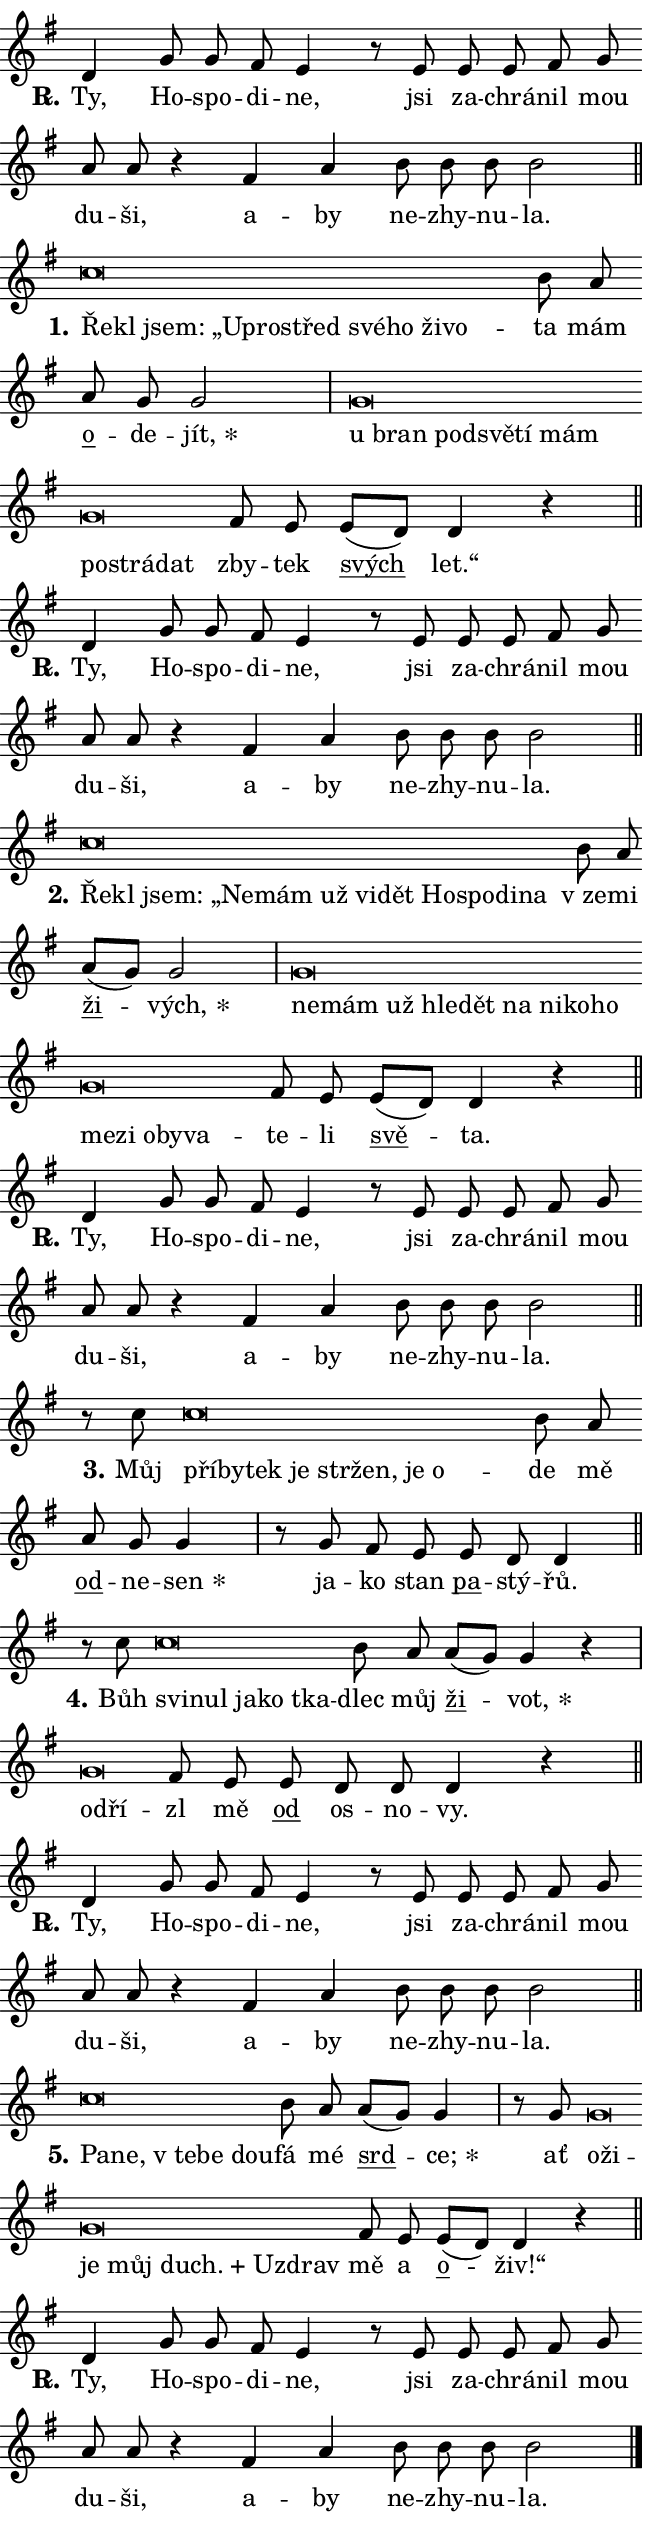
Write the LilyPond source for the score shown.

\version "2.24.0"
\header { tagline = "" }
\paper {
  indent = 0\cm
  top-margin = 0\cm
  right-margin = 0.13\cm % to fit lyric hyphens
  bottom-margin = 0\cm
  left-margin = 0\cm
  paper-width = 11\cm
  page-breaking = #ly:one-page-breaking
  system-system-spacing.basic-distance = #11
  score-system-spacing.basic-distance = #11
  ragged-last = ##f
}


%% Author: Thomas Morley
%% https://lists.gnu.org/archive/html/lilypond-user/2020-05/msg00002.html
#(define (line-position grob)
"Returns position of @var[grob} in current system:
   @code{'start}, if at first time-step
   @code{'end}, if at last time-step
   @code{'middle} otherwise
"
  (let* ((col (ly:item-get-column grob))
         (ln (ly:grob-object col 'left-neighbor))
         (rn (ly:grob-object col 'right-neighbor))
         (col-to-check-left (if (ly:grob? ln) ln col))
         (col-to-check-right (if (ly:grob? rn) rn col))
         (break-dir-left
           (and
             (ly:grob-property col-to-check-left 'non-musical #f)
             (ly:item-break-dir col-to-check-left)))
         (break-dir-right
           (and
             (ly:grob-property col-to-check-right 'non-musical #f)
             (ly:item-break-dir col-to-check-right))))
        (cond ((eqv? 1 break-dir-left) 'start)
              ((eqv? -1 break-dir-right) 'end)
              (else 'middle))))

#(define (tranparent-at-line-position vctor)
  (lambda (grob)
  "Relying on @code{line-position} select the relevant enry from @var{vctor}.
Used to determine transparency,"
    (case (line-position grob)
      ((end) (not (vector-ref vctor 0)))
      ((middle) (not (vector-ref vctor 1)))
      ((start) (not (vector-ref vctor 2))))))

noteHeadBreakVisibility =
#(define-music-function (break-visibility)(vector?)
"Makes @code{NoteHead}s transparent relying on @var{break-visibility}"
#{
  \override NoteHead.transparent =
    #(tranparent-at-line-position break-visibility)
#})

#(define delete-ledgers-for-transparent-note-heads
  (lambda (grob)
    "Reads whether a @code{NoteHead} is transparent.
If so this @code{NoteHead} is removed from @code{'note-heads} from
@var{grob}, which is supposed to be @code{LedgerLineSpanner}.
As a result ledgers are not printed for this @code{NoteHead}"
    (let* ((nhds-array (ly:grob-object grob 'note-heads))
           (nhds-list
             (if (ly:grob-array? nhds-array)
                 (ly:grob-array->list nhds-array)
                 '()))
           ;; Relies on the transparent-property being done before
           ;; Staff.LedgerLineSpanner.after-line-breaking is executed.
           ;; This is fragile ...
           (to-keep
             (remove
               (lambda (nhd)
                 (ly:grob-property nhd 'transparent #f))
               nhds-list)))
      ;; TODO find a better method to iterate over grob-arrays, similiar
      ;; to filter/remove etc for lists
      ;; For now rebuilt from scratch
      (set! (ly:grob-object grob 'note-heads)  '())
      (for-each
        (lambda (nhd)
          (ly:pointer-group-interface::add-grob grob 'note-heads nhd))
        to-keep))))

squashNotes = {
  \override NoteHead.X-extent = #'(-0.2 . 0.2)
  \override NoteHead.Y-extent = #'(-0.75 . 0)
  \override NoteHead.stencil =
    #(lambda (grob)
       (let ((pos (ly:grob-property grob 'staff-position)))
         (begin
           (if (< pos -7) (display "ERROR: Lower brevis then expected\n") (display ""))
           (if (<= pos -6) ly:text-interface::print ly:note-head::print))))
}
unSquashNotes = {
  \revert NoteHead.X-extent
  \revert NoteHead.Y-extent
  \revert NoteHead.stencil
}

hideNotes = \noteHeadBreakVisibility #begin-of-line-visible
unHideNotes = \noteHeadBreakVisibility #all-visible

% work-around for resetting accidentals
% https://lilypond.org/doc/v2.23/Documentation/notation/displaying-rhythms#unmetered-music
cadenzaMeasure = {
  \cadenzaOff
  \partial 1024 s1024
  \cadenzaOn
}

#(define-markup-command (accent layout props text) (markup?)
  "Underline accented syllable"
  (interpret-markup layout props
    #{\markup \override #'(offset . 4.3) \underline { #text }#}))

responsum = \markup \concat {
  "R" \hspace #-1.05 \path #0.1 #'((moveto 0 0.07) (lineto 0.9 0.8)) \hspace #0.05 "."
}

spaceSize = #0.6828661417322834 % exact space size for TeX Gyre Schola

\layout {
  \context {
    \Staff
    \remove "Time_signature_engraver"
    \override LedgerLineSpanner.after-line-breaking = #delete-ledgers-for-transparent-note-heads
  }
  \context {
    \Lyrics {
      \override LyricSpace.minimum-distance = \spaceSize
      \override LyricText.font-name = #"TeX Gyre Schola"
      \override LyricText.font-size = 1
      \override StanzaNumber.font-name = #"TeX Gyre Schola Bold"
      \override StanzaNumber.font-size = 1
    }
  }
  \context {
    \Score 
    \override NoteHead.text =
      #(lambda (grob) 
        (let ((pos (ly:grob-property grob 'staff-position)))
          #{\markup {
            \combine
              \halign #-0.55 \raise #(if (= pos -6) 0 0.5) \override #'(thickness . 2) \draw-line #'(3.2 . 0)
              \musicglyph "noteheads.sM1"
          }#}))
  }
}

% magnetic-lyrics.ily
%
%   written by
%     Jean Abou Samra <jean@abou-samra.fr>
%     Werner Lemberg <wl@gnu.org>
%
%   adapted by
%     Jiri Hon <jiri.hon@gmail.com>
%
% Version 2022-Apr-15

% https://www.mail-archive.com/lilypond-user@gnu.org/msg149350.html

#(define (Left_hyphen_pointer_engraver context)
   "Collect syllable-hyphen-syllable occurrences in lyrics and store
them in properties.  This engraver only looks to the left.  For
example, if the lyrics input is @code{foo -- bar}, it does the
following.

@itemize @bullet
@item
Set the @code{text} property of the @code{LyricHyphen} grob between
@q{foo} and @q{bar} to @code{foo}.

@item
Set the @code{left-hyphen} property of the @code{LyricText} grob with
text @q{foo} to the @code{LyricHyphen} grob between @q{foo} and
@q{bar}.
@end itemize

Use this auxiliary engraver in combination with the
@code{lyric-@/text::@/apply-@/magnetic-@/offset!} hook."
   (let ((hyphen #f)
         (text #f))
     (make-engraver
      (acknowledgers
       ((lyric-syllable-interface engraver grob source-engraver)
        (set! text grob)))
      (end-acknowledgers
       ((lyric-hyphen-interface engraver grob source-engraver)
        ;(when (not (grob::has-interface grob 'lyric-space-interface))
          (set! hyphen grob)));)
      ((stop-translation-timestep engraver)
       (when (and text hyphen)
         (ly:grob-set-object! text 'left-hyphen hyphen))
       (set! text #f)
       (set! hyphen #f)))))

#(define (lyric-text::apply-magnetic-offset! grob)
   "If the space between two syllables is less than the value in
property @code{LyricText@/.details@/.squash-threshold}, move the right
syllable to the left so that it gets concatenated with the left
syllable.

Use this function as a hook for
@code{LyricText@/.after-@/line-@/breaking} if the
@code{Left_@/hyphen_@/pointer_@/engraver} is active."
   (let ((hyphen (ly:grob-object grob 'left-hyphen #f)))
     (when hyphen
       (let ((left-text (ly:spanner-bound hyphen LEFT)))
         (when (grob::has-interface left-text 'lyric-syllable-interface)
           (let* ((common (ly:grob-common-refpoint grob left-text X))
                  (this-x-ext (ly:grob-extent grob common X))
                  (left-x-ext
                   (begin
                     ;; Trigger magnetism for left-text.
                     (ly:grob-property left-text 'after-line-breaking)
                     (ly:grob-extent left-text common X)))
                  ;; `delta` is the gap width between two syllables.
                  (delta (- (interval-start this-x-ext)
                            (interval-end left-x-ext)))
                  (details (ly:grob-property grob 'details))
                  (threshold (assoc-get 'squash-threshold details 0.2)))
             (when (< delta threshold)
               (let* (;; We have to manipulate the input text so that
                      ;; ligatures crossing syllable boundaries are not
                      ;; disabled.  For languages based on the Latin
                      ;; script this is essentially a beautification.
                      ;; However, for non-Western scripts it can be a
                      ;; necessity.
                      (lt (ly:grob-property left-text 'text))
                      (rt (ly:grob-property grob 'text))
                      (is-space (grob::has-interface hyphen 'lyric-space-interface))
                      (space (if is-space " " ""))
                      (extra-delta (if is-space spaceSize 0))
                      ;; Append new syllable.
                      (ltrt-space (if (and (string? lt) (string? rt))
                                (string-append lt space rt)
                                (make-concat-markup (list lt space rt))))
                      ;; Right-align `ltrt` to the right side.
                      (ltrt-space-markup (grob-interpret-markup
                               grob
                               (make-translate-markup
                                (cons (interval-length this-x-ext) 0)
                                (make-right-align-markup ltrt-space)))))
                 (begin
                   ;; Don't print `left-text`.
                   (ly:grob-set-property! left-text 'stencil #f)
                   ;; Set text and stencil (which holds all collected
                   ;; syllables so far) and shift it to the left.
                   (ly:grob-set-property! grob 'text ltrt-space)
                   (ly:grob-set-property! grob 'stencil ltrt-space-markup)
                   (ly:grob-translate-axis! grob (- (- delta extra-delta)) X))))))))))


#(define (lyric-hyphen::displace-bounds-first grob)
   ;; Make very sure this callback isn't triggered too early.
   (let ((left (ly:spanner-bound grob LEFT))
         (right (ly:spanner-bound grob RIGHT)))
     (ly:grob-property left 'after-line-breaking)
     (ly:grob-property right 'after-line-breaking)
     (ly:lyric-hyphen::print grob)))

squashThreshold = #0.4

\layout {
  \context {
    \Lyrics
    \consists #Left_hyphen_pointer_engraver
    \override LyricText.after-line-breaking =
      #lyric-text::apply-magnetic-offset!
    \override LyricHyphen.stencil = #lyric-hyphen::displace-bounds-first
    \override LyricText.details.squash-threshold = \squashThreshold
    \override LyricHyphen.minimum-distance = 0
    \override LyricHyphen.minimum-length = \squashThreshold
  }
}

squashText = \override LyricText.details.squash-threshold = 9999
unSquashText = \override LyricText.details.squash-threshold = \squashThreshold

leftText = \override LyricText.self-alignment-X = #LEFT
unLeftText = \revert LyricText.self-alignment-X

starOffset = #(lambda (grob) 
                (let ((x_offset (ly:self-alignment-interface::aligned-on-x-parent grob)))
                  (if (= x_offset 0) 0 (+ x_offset 1.2))))

star = #(define-music-function (syllable)(string?)
"Append star separator at the end of a syllable"
#{
  \once \override LyricText.X-offset = #starOffset
  \lyricmode { \markup {
    #syllable
    \override #'((font-name . "TeX Gyre Schola Bold")) \hspace #0.2 \lower #0.65 \larger "*"
  } }
#})

starAccent = #(define-music-function (syllable)(string?)
"Append star separator at the end of a syllable and make accent"
#{
  \once \override LyricText.X-offset = #starOffset
  \lyricmode { \markup {
    \accent #syllable
    \override #'((font-name . "TeX Gyre Schola Bold")) \hspace #0.2 \lower #0.65 \larger "*"
  } }
#})

breath = #(define-music-function (syllable)(string?)
"Append breathing indicator at the end of a syllable"
#{
  \lyricmode { \markup { #syllable "+" } }
#})

optionalBreath = #(define-music-function (syllable)(string?)
"Append optional breathing indicator at the end of a syllable"
#{
  \lyricmode { \markup { #syllable "(+)" } }
#})


\score {
    <<
        \new Voice = "melody" { \cadenzaOn \key g \major \relative { d'4 g8 g fis e4 r8 e8 \bar "" e e \bar "" fis g \bar "" a a r4 \bar "" fis a b8 b b b2 \cadenzaMeasure \bar "||" \break } }
        \new Lyrics \lyricsto "melody" { \lyricmode { \set stanza = \responsum
Ty, Ho -- spo -- di -- ne, jsi za -- chrá -- nil mou du -- ši, a -- by ne -- zhy -- nu -- la. } }
    >>
    \layout {}
}

\score {
    <<
        \new Voice = "melody" { \cadenzaOn \key g \major \relative { \squashNotes c''\breve*1/16 \hideNotes \breve*1/16 \bar "" \breve*1/16 \bar "" \breve*1/16 \bar "" \breve*1/16 \bar "" \breve*1/16 \bar "" \breve*1/16 \bar "" \breve*1/16 \bar "" \breve*1/16 \breve*1/16 \bar "" \unHideNotes \unSquashNotes b8 a \bar "" a g g2 \cadenzaMeasure \bar "|" \squashNotes g\breve*1/16 \hideNotes \breve*1/16 \bar "" \breve*1/16 \bar "" \breve*1/16 \bar "" \breve*1/16 \bar "" \breve*1/16 \bar "" \breve*1/16 \bar "" \breve*1/16 \breve*1/16 \bar "" \unHideNotes \unSquashNotes fis8 e \bar "" e[( d)] d4 r \cadenzaMeasure \bar "||" \break } }
        \new Lyrics \lyricsto "melody" { \lyricmode { \set stanza = "1."
\leftText Ře -- \squashText kl jsem: „U -- pro -- střed své -- ho ži -- vo -- \unLeftText \unSquashText ta mám \markup \accent o -- de -- \star jít, \leftText u \squashText bran pod -- svě -- tí mám po -- strá -- dat \unLeftText \unSquashText zby -- tek \markup \accent svých let.“ } }
    >>
    \layout {}
}

\score {
    <<
        \new Voice = "melody" { \cadenzaOn \key g \major \relative { d'4 g8 g fis e4 r8 e8 \bar "" e e \bar "" fis g \bar "" a a r4 \bar "" fis a b8 b b b2 \cadenzaMeasure \bar "||" \break } }
        \new Lyrics \lyricsto "melody" { \lyricmode { \set stanza = \responsum
Ty, Ho -- spo -- di -- ne, jsi za -- chrá -- nil mou du -- ši, a -- by ne -- zhy -- nu -- la. } }
    >>
    \layout {}
}

\score {
    <<
        \new Voice = "melody" { \cadenzaOn \key g \major \relative { \squashNotes c''\breve*1/16 \hideNotes \breve*1/16 \bar "" \breve*1/16 \bar "" \breve*1/16 \bar "" \breve*1/16 \bar "" \breve*1/16 \bar "" \breve*1/16 \bar "" \breve*1/16 \bar "" \breve*1/16 \bar "" \breve*1/16 \bar "" \breve*1/16 \breve*1/16 \bar "" \unHideNotes \unSquashNotes b8 a \bar "" a[( g)] g2 \cadenzaMeasure \bar "|" \squashNotes g\breve*1/16 \hideNotes \breve*1/16 \bar "" \breve*1/16 \bar "" \breve*1/16 \bar "" \breve*1/16 \bar "" \breve*1/16 \bar "" \breve*1/16 \bar "" \breve*1/16 \bar "" \breve*1/16 \bar "" \breve*1/16 \bar "" \breve*1/16 \bar "" \breve*1/16 \bar "" \breve*1/16 \breve*1/16 \bar "" \unHideNotes \unSquashNotes fis8 e \bar "" e[( d)] d4 r \cadenzaMeasure \bar "||" \break } }
        \new Lyrics \lyricsto "melody" { \lyricmode { \set stanza = "2."
\leftText Ře -- \squashText kl jsem: „Ne -- mám už vi -- dět Ho -- spo -- di -- na \unLeftText \unSquashText "v ze" -- mi \markup \accent ži -- \star vých, \leftText ne -- \squashText mám už hle -- dět na ni -- ko -- ho me -- zi o -- by -- va -- \unLeftText \unSquashText te -- li \markup \accent svě -- ta. } }
    >>
    \layout {}
}

\score {
    <<
        \new Voice = "melody" { \cadenzaOn \key g \major \relative { d'4 g8 g fis e4 r8 e8 \bar "" e e \bar "" fis g \bar "" a a r4 \bar "" fis a b8 b b b2 \cadenzaMeasure \bar "||" \break } }
        \new Lyrics \lyricsto "melody" { \lyricmode { \set stanza = \responsum
Ty, Ho -- spo -- di -- ne, jsi za -- chrá -- nil mou du -- ši, a -- by ne -- zhy -- nu -- la. } }
    >>
    \layout {}
}

\score {
    <<
        \new Voice = "melody" { \cadenzaOn \key g \major \relative { r8 c''8 \squashNotes c\breve*1/16 \hideNotes \breve*1/16 \bar "" \breve*1/16 \bar "" \breve*1/16 \bar "" \breve*1/16 \bar "" \breve*1/16 \bar "" \breve*1/16 \breve*1/16 \bar "" \unHideNotes \unSquashNotes b8 a \bar "" a g g4 \cadenzaMeasure \bar "|" r8 g fis8 e \bar "" e d d4 \cadenzaMeasure \bar "||" \break } }
        \new Lyrics \lyricsto "melody" { \lyricmode { \set stanza = "3."
Můj \leftText pří -- \squashText by -- tek je str -- žen, je o -- \unLeftText \unSquashText de mě \markup \accent od -- ne -- \star sen ja -- ko stan \markup \accent pa -- stý -- řů. } }
    >>
    \layout {}
}

\score {
    <<
        \new Voice = "melody" { \cadenzaOn \key g \major \relative { r8 c''8 \squashNotes c\breve*1/16 \hideNotes \breve*1/16 \bar "" \breve*1/16 \bar "" \breve*1/16 \breve*1/16 \bar "" \unHideNotes \unSquashNotes b8 a \bar "" a[( g)] g4 r \cadenzaMeasure \bar "|" \squashNotes g\breve*1/16 \hideNotes \breve*1/16 \bar "" \unHideNotes \unSquashNotes fis8 e \bar "" e d d d4 r \cadenzaMeasure \bar "||" \break } }
        \new Lyrics \lyricsto "melody" { \lyricmode { \set stanza = "4."
Bůh \leftText svi -- \squashText nul ja -- ko tka -- \unLeftText \unSquashText dlec můj \markup \accent ži -- \star vot, \leftText od -- \squashText ří -- \unLeftText \unSquashText zl mě \markup \accent od os -- no -- vy. } }
    >>
    \layout {}
}

\score {
    <<
        \new Voice = "melody" { \cadenzaOn \key g \major \relative { d'4 g8 g fis e4 r8 e8 \bar "" e e \bar "" fis g \bar "" a a r4 \bar "" fis a b8 b b b2 \cadenzaMeasure \bar "||" \break } }
        \new Lyrics \lyricsto "melody" { \lyricmode { \set stanza = \responsum
Ty, Ho -- spo -- di -- ne, jsi za -- chrá -- nil mou du -- ši, a -- by ne -- zhy -- nu -- la. } }
    >>
    \layout {}
}

\score {
    <<
        \new Voice = "melody" { \cadenzaOn \key g \major \relative { \squashNotes c''\breve*1/16 \hideNotes \breve*1/16 \bar "" \breve*1/16 \bar "" \breve*1/16 \breve*1/16 \bar "" \unHideNotes \unSquashNotes b8 a \bar "" a[( g)] g4 \cadenzaMeasure \bar "|" r8 g8 \squashNotes g\breve*1/16 \hideNotes \breve*1/16 \bar "" \breve*1/16 \bar "" \breve*1/16 \bar "" \breve*1/16 \bar "" \breve*1/16 \breve*1/16 \bar "" \unHideNotes \unSquashNotes fis8 e \bar "" e[( d)] d4 r \cadenzaMeasure \bar "||" \break } }
        \new Lyrics \lyricsto "melody" { \lyricmode { \set stanza = "5."
\leftText Pa -- \squashText ne, "v te" -- be dou -- \unLeftText \unSquashText fá mé \markup \accent srd -- \star ce; ať \leftText o -- \squashText ži -- je můj \breath "duch." Uz -- drav \unLeftText \unSquashText mě a \markup \accent o -- živ!“ } }
    >>
    \layout {}
}

\score {
    <<
        \new Voice = "melody" { \cadenzaOn \key g \major \relative { d'4 g8 g fis e4 r8 e8 \bar "" e e \bar "" fis g \bar "" a a r4 \bar "" fis a b8 b b b2 \cadenzaMeasure \bar "||" \break } \bar "|." }
        \new Lyrics \lyricsto "melody" { \lyricmode { \set stanza = \responsum
Ty, Ho -- spo -- di -- ne, jsi za -- chrá -- nil mou du -- ši, a -- by ne -- zhy -- nu -- la. } }
    >>
    \layout {}
}
